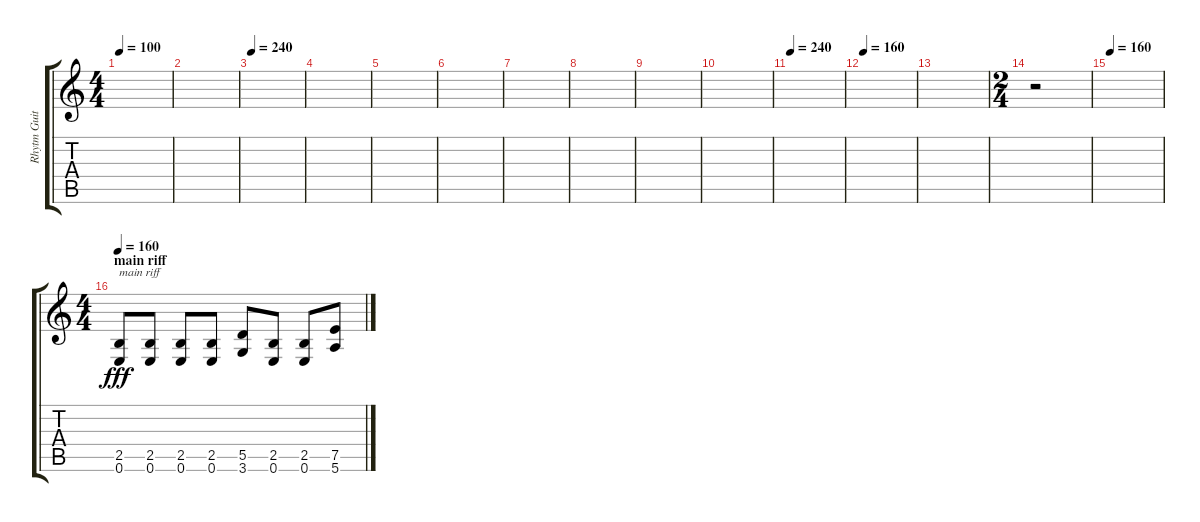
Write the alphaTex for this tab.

\track ("Rhytm Guit" "Rhytm Guit") {instrument overdrivenguitar}
\staff {score tabs}
\tuning (E4 B3 G3 D3 A2 E2) {hide}
\ts (4 4)
\tempo 100
\clef g2
\ks c
|
|
\tempo 240
|
|
|
|
|
|
|
|
\tempo 240
|
\tempo 160
|
|
\ts (2 4)
r.2 |
\tempo 160
|
\ts (4 4)
\section ("" "main riff")
\tempo 160
(2.5 0.6).8{txt "main riff" dy fff balance 16} (2.5 0.6).8 (2.5 0.6).8 (2.5 0.6).8 (5.5 3.6).8 (2.5 0.6).8 (2.5 0.6).8 (7.5 5.6).8
